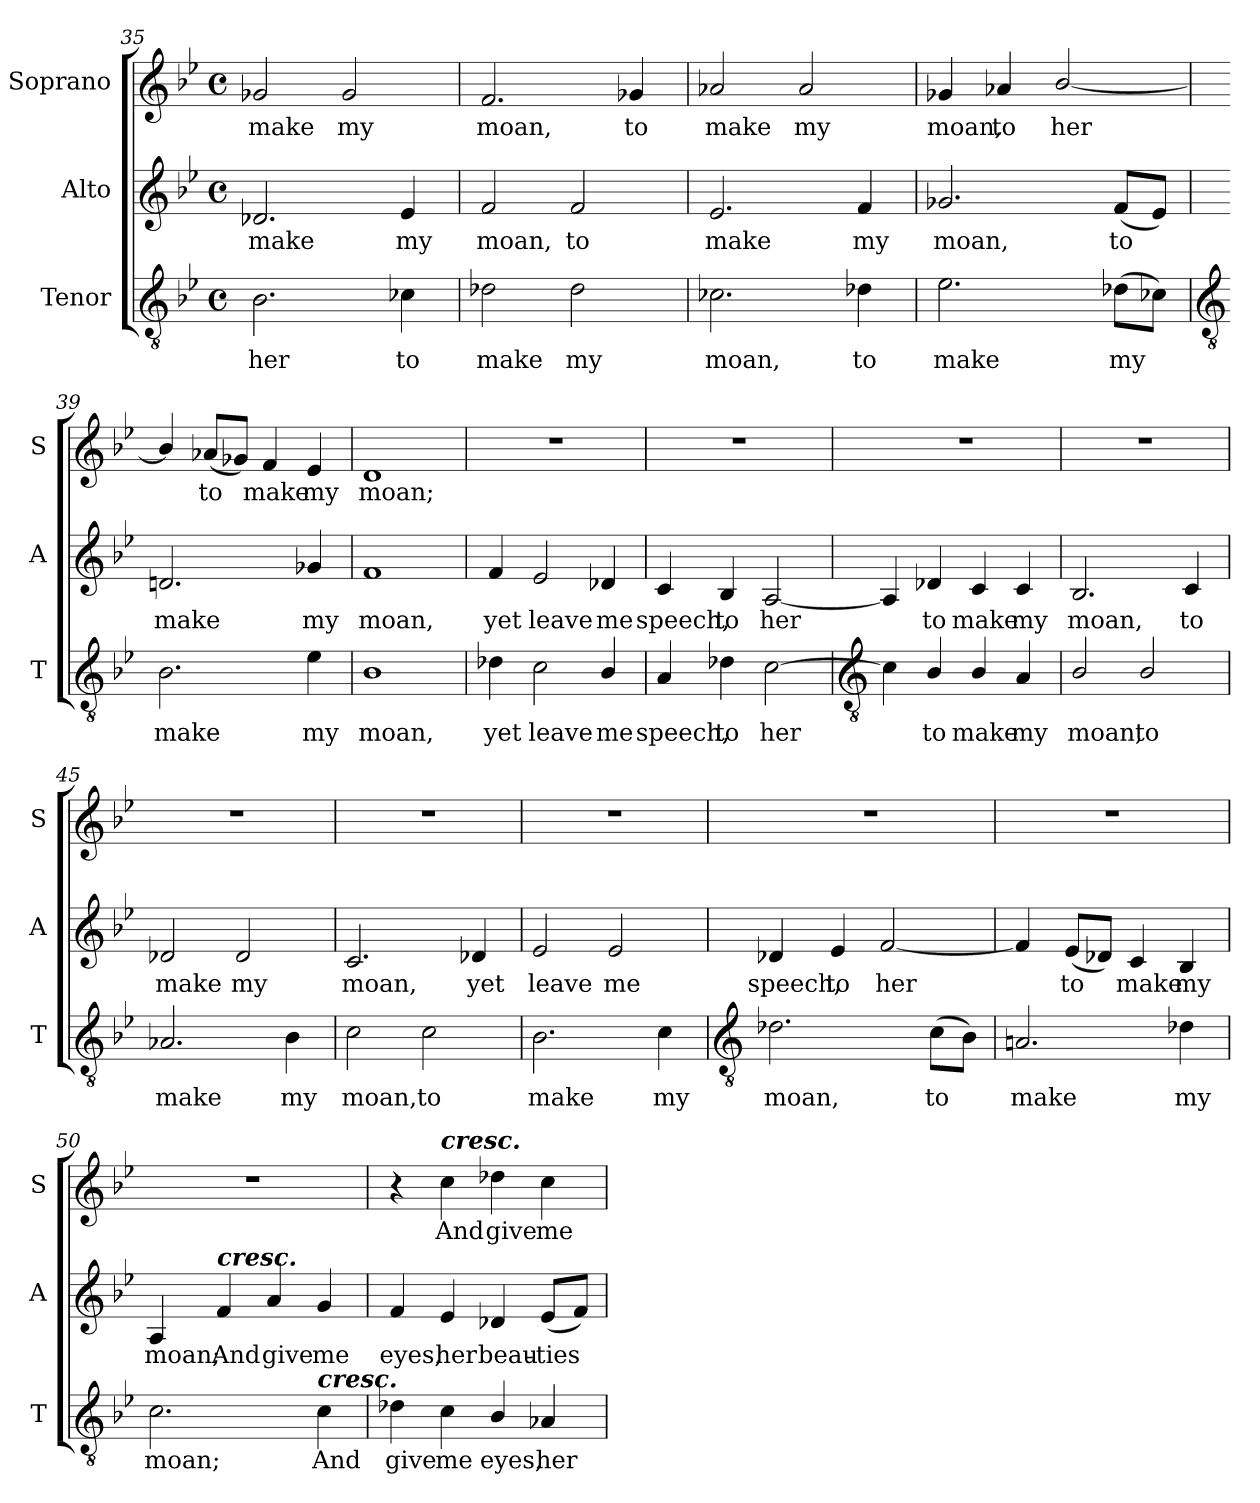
**kern	**text	**kern	**text	**kern	**text
*part3	*part3	*part2	*part2	*part1	*part1
*staff3	*staff3	*staff2	*staff2	*staff1	*staff1
*I"Tenor	*	*I"Alto	*	*I"Soprano	*
*I'T	*	*I'A	*	*I'S	*
*clefGv2	*	*clefG2	*	*clefG2	*
*k[b-e-]	*	*k[b-e-]	*	*k[b-e-]	*
*B-:	*	*B-:	*	*B-:	*
*M4/4	*	*M4/4	*	*M4/4	*
*met(c)	*	*met(c)	*	*met(c)	*
=35	=35	=35	=35	=35	=35
!	!LO:LY:b	!	!LO:LY:b	!	!LO:LY:b
2.B-	her	2.d-X	make	2g-X	make
!	!	!	!	!	!LO:LY:b
.	.	.	.	2g-	my
!	!LO:LY:b	!	!LO:LY:b	!	!
4c-X	to	4e-	my	.	.
=36	=36	=36	=36	=36	=36
!	!LO:LY:b	!	!LO:LY:b	!	!LO:LY:b
2d-X	make	2f	moan,	2.f	moan,
!	!LO:LY:b	!	!LO:LY:b	!	!
2d-	my	2f	to	.	.
!	!	!	!	!	!LO:LY:b
.	.	.	.	4g-X	to
=37	=37	=37	=37	=37	=37
!	!LO:LY:b	!	!LO:LY:b	!	!LO:LY:b
2.c-X	moan,	2.e-	make	2a-X	make
!	!	!	!	!	!LO:LY:b
.	.	.	.	2a-	my
!	!LO:LY:b	!	!LO:LY:b	!	!
4d-X	to	4f	my	.	.
=38	=38	=38	=38	=38	=38
!	!LO:LY:b	!	!LO:LY:b	!	!LO:LY:b
2.e-	make	2.g-X	moan,	4g-X	moan,
!	!	!	!	!	!LO:LY:b
.	.	.	.	4a-X	to
!	!	!	!	!	!LO:LY:b
.	.	.	.	[2b-/	her
!	!LO:LY:b	!	!LO:LY:b	!	!
(>8d-XL	my	(<8fL	to	.	.
8c-XJ)	.	8e-J)	.	.	.
!!LO:LB:g=z
=39	=39	=39	=39	=39	=39
*clefGv2	*	*	*	*	*
!	!LO:LY:b	!	!LO:LY:b	!	!
2.B-	make	2.dn	make	4b-/]	.
!	!	!	!	!	!LO:LY:b
.	.	.	.	(<8a-XL	to
.	.	.	.	8g-XJ)	.
!	!	!	!	!	!LO:LY:b
.	.	.	.	4f	make
!	!LO:LY:b	!	!LO:LY:b	!	!LO:LY:b
4e-	my	4g-X	my	4e-	my
=40	=40	=40	=40	=40	=40
!	!LO:LY:b	!	!LO:LY:b	!	!LO:LY:b
1B-	moan,	1f	moan,	1d	moan;
=41	=41	=41	=41	=41	=41
!	!LO:LY:b	!	!LO:LY:b	!	!
4d-X	yet	4f	yet	1r	.
!	!LO:LY:b	!	!LO:LY:b	!	!
2c	leave	2e-	leave	.	.
!	!LO:LY:b	!	!LO:LY:b	!	!
4B-/	me	4d-X	me	.	.
=42	=42	=42	=42	=42	=42
!	!LO:LY:b	!	!LO:LY:b	!	!
4A	speech,	4c	speech,	1r	.
!	!LO:LY:b	!	!LO:LY:b	!	!
4d-X	to	4B-	to	.	.
!	!LO:LY:b	!	!LO:LY:b	!	!
[2c	her	[2A	her	.	.
!!LO:LB:g=z
=43	=43	=43	=43	=43	=43
*clefGv2	*	*	*	*	*
4c]	.	4A]	.	1r	.
!	!LO:LY:b	!	!LO:LY:b	!	!
4B-/	to	4d-X	to	.	.
!	!LO:LY:b	!	!LO:LY:b	!	!
4B-/	make	4c	make	.	.
!	!LO:LY:b	!	!LO:LY:b	!	!
4A	my	4c	my	.	.
=44	=44	=44	=44	=44	=44
!	!LO:LY:b	!	!LO:LY:b	!	!
2B-/	moan,	2.B-	moan,	1r	.
!	!LO:LY:b	!	!	!	!
2B-/	to	.	.	.	.
!	!	!	!LO:LY:b	!	!
.	.	4c	to	.	.
=45	=45	=45	=45	=45	=45
!	!LO:LY:b	!	!LO:LY:b	!	!
2.A-X	make	2d-X	make	1r	.
!	!	!	!LO:LY:b	!	!
.	.	2d-	my	.	.
!	!LO:LY:b	!	!	!	!
4B-	my	.	.	.	.
=46	=46	=46	=46	=46	=46
!	!LO:LY:b	!	!LO:LY:b	!	!
2c	moan,	2.c	moan,	1r	.
!	!LO:LY:b	!	!	!	!
2c	to	.	.	.	.
!	!	!	!LO:LY:b	!	!
.	.	4d-X	yet	.	.
=47	=47	=47	=47	=47	=47
!	!LO:LY:b	!	!LO:LY:b	!	!
2.B-	make	2e-	leave	1r	.
!	!	!	!LO:LY:b	!	!
.	.	2e-	me	.	.
!	!LO:LY:b	!	!	!	!
4c	my	.	.	.	.
!!LO:LB:g=z
=48	=48	=48	=48	=48	=48
*clefGv2	*	*	*	*	*
!	!LO:LY:b	!	!LO:LY:b	!	!
2.d-X	moan,	4d-X	speech,	1r	.
!	!	!	!LO:LY:b	!	!
.	.	4e-	to	.	.
!	!	!	!LO:LY:b	!	!
.	.	[2f	her	.	.
!	!LO:LY:b	!	!	!	!
(>8cL	to	.	.	.	.
8B-J)	.	.	.	.	.
=49	=49	=49	=49	=49	=49
!	!LO:LY:b	!	!	!	!
2.An	make	4f]	.	1r	.
!	!	!	!LO:LY:b	!	!
.	.	(<8e-L	to	.	.
.	.	8d-XJ)	.	.	.
!	!	!	!LO:LY:b	!	!
.	.	4c	make	.	.
!	!LO:LY:b	!	!LO:LY:b	!	!
4d-X	my	4B-	my	.	.
=50	=50	=50	=50	=50	=50
!	!LO:LY:b	!	!LO:LY:b	!	!
2.c	moan;	4A	moan;	1r	.
!	!	!LO:TX:a:Bi:t=cresc.	!	!	!
!	!	!	!LO:LY:b	!	!
.	.	4f	And	.	.
!	!	!	!LO:LY:b	!	!
.	.	4a	give	.	.
!LO:TX:a:Bi:t=cresc.	!	!	!	!	!
!	!LO:LY:b	!	!LO:LY:b	!	!
4c	And	4g	me	.	.
=51	=51	=51	=51	=51	=51
!	!LO:LY:b	!	!LO:LY:b	!	!
4d-X	give	4f	eyes,	4r	.
!	!	!	!	!LO:TX:a:Bi:t=cresc.	!
!	!LO:LY:b	!	!LO:LY:b	!	!LO:LY:b
4c	me	4e-	her	4cc	And
!	!LO:LY:b	!	!LO:LY:b	!	!LO:LY:b
4B-/	eyes,	4d-X	beau-	4dd-X	give
!	!LO:LY:b	!	!LO:LY:b	!	!LO:LY:b
4A-X	her	(<8e-L	-ties	4cc	me
.	.	8fJ)	.	.	.
=	=	=	=	=	=
*-	*-	*-	*-	*-	*-
